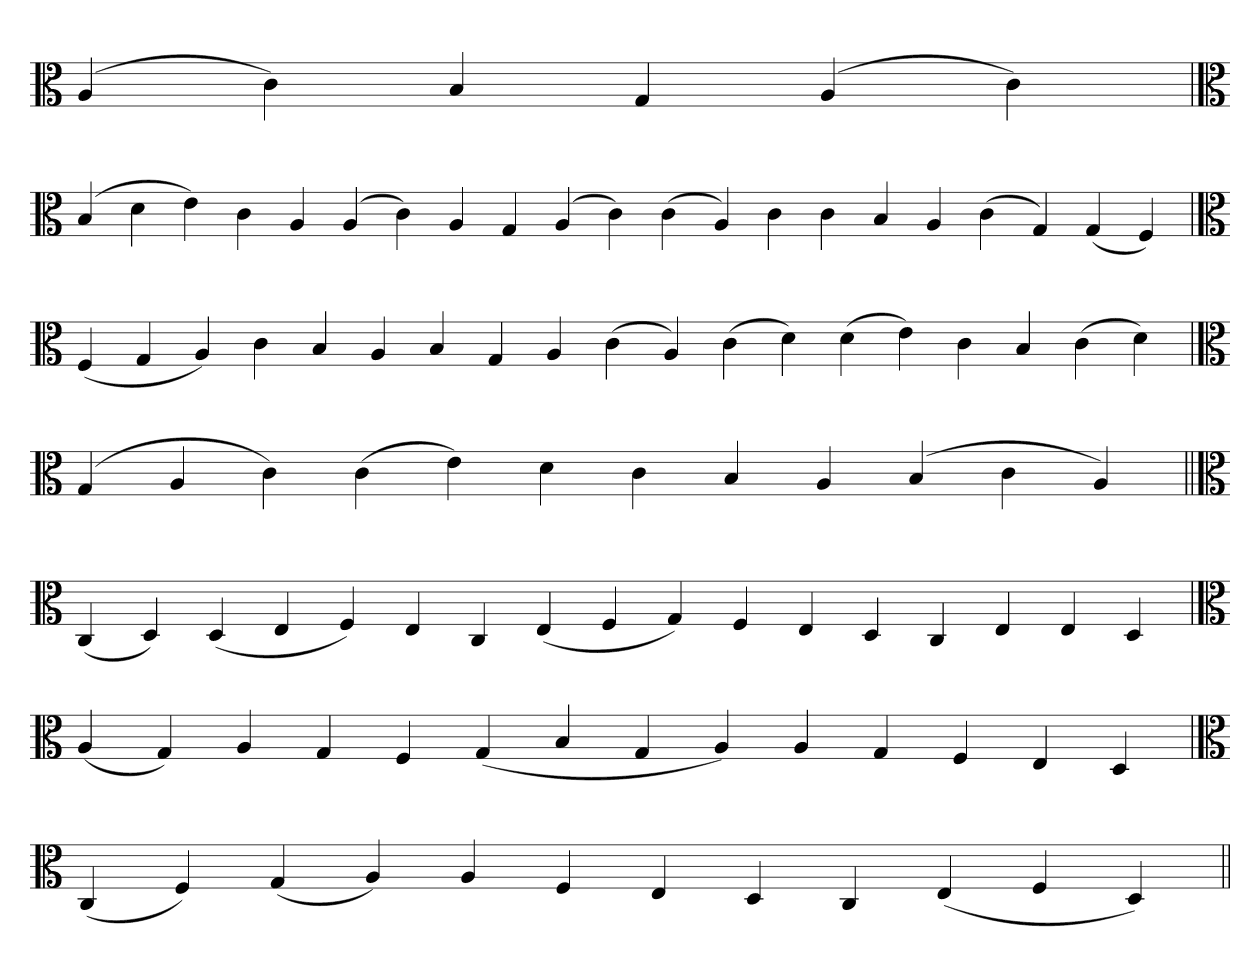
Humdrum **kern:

**kern
*part1
*staff1
*clefC3
=
(4A
4c)
4B
4G
(4A
4c)
=`
*clefC3
(4B
4d
4e)
4c
4A
(4A
4c)
4A
4G
(4A
4c)
(4c
4A)
4c
4c
4B
4A
(4c
4G)
(4G
4F)
=
*clefC3
(4F
4G
4A)
4c
4B
4A
4B
4G
4A
(4c
4A)
(4c
4d)
(4d
4e)
4c
4B
(4c
4d)
=`
*clefC3
(4G
4A
4c)
(4c
4e)
4d
4c
4B
4A
(4B
4c
4A)
=||
*clefC3
(4C
4D)
(4D
4E
4F)
4E
4C
(4E
4F
4G)
4F
4E
4D
4C
4E
4E
4D
='
*clefC3
(4A
4G)
4A
4G
4F
(4G
4B
4G
4A)
4A
4G
4F
4E
4D
=`
*clefC3
(4C
4F)
(4G
4A)
4A
4F
4E
4D
4C
(4E
4F
4D)
=||
*-
